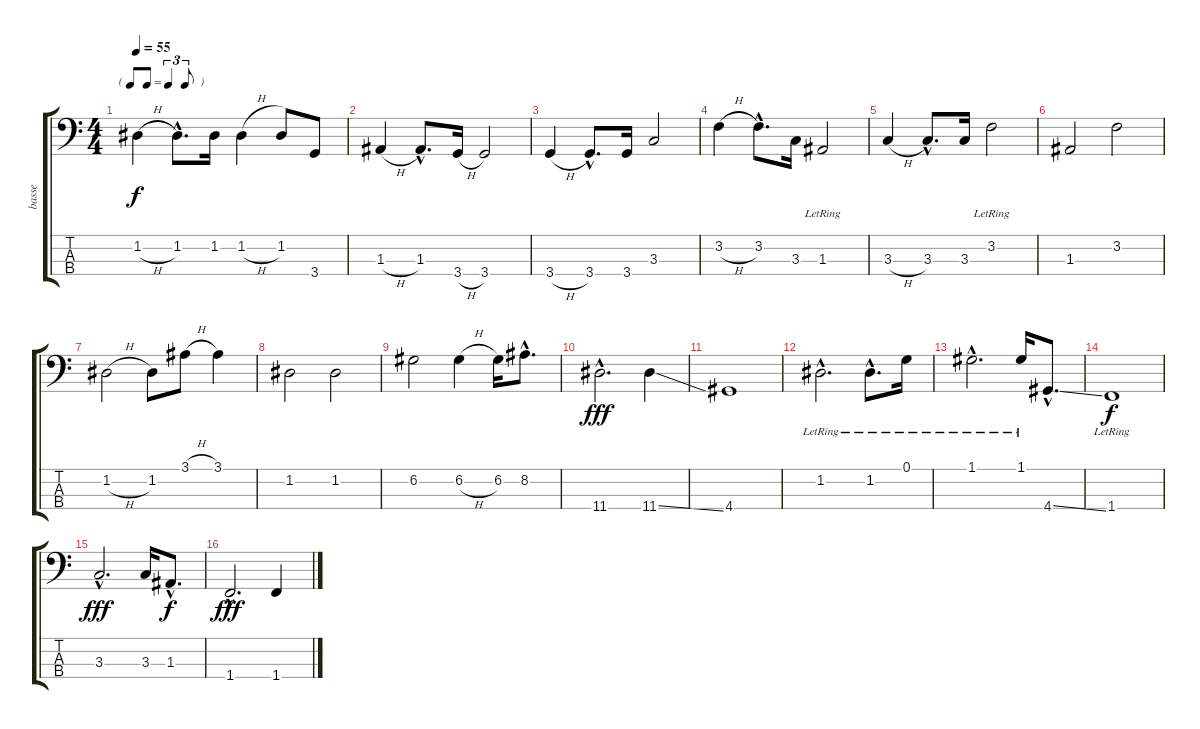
\track ("basse" "basse") {instrument fretlessbass}
\staff {score tabs}
\tuning (G2 D2 A1 E1) {hide}
\ts (4 4)
\tf triplet8th
\tempo 55
\clef f4
\ks c
1.2{h}.4{dy f} 1.2{hac}.8{d} 1.2.16 1.2{h}.4 1.2.8 3.4.8 |
1.3{h}.4 1.3{hac}.8{d} 3.4{h}.16 3.4.2 |
3.4{h}.4 3.4{hac}.8{d} 3.4.16 3.3.2 |
3.2{h}.4 3.2{hac}.8{d} 3.3.16 1.3{lr}.2 |
3.3{h}.4 3.3{hac}.8{d} 3.3.16 3.2{lr}.2 |
1.3.2 3.2.2 |
1.2{h}.2 1.2.8 3.1{h}.8 3.1.4 |
1.2.2 1.2.2 |
6.2.2 6.2{h}.4 6.2.16 8.2{hac}.8{d} |
11.4{hac}.2{d dy fff} 11.4{ss}.4 |
4.4.1 |
1.2{hac lr}.2{d} 1.2{hac lr}.8{d} 0.1{lr}.16 |
1.1{hac lr}.2{d} 1.1{lr}.16 4.4{ss hac}.8{d} |
1.4{lr}.1{dy f} |
3.3{hac}.2{d dy fff} 3.3.16 1.3{hac}.8{d dy f} |
1.4{hac}.2{d dy fff} 1.4.4
